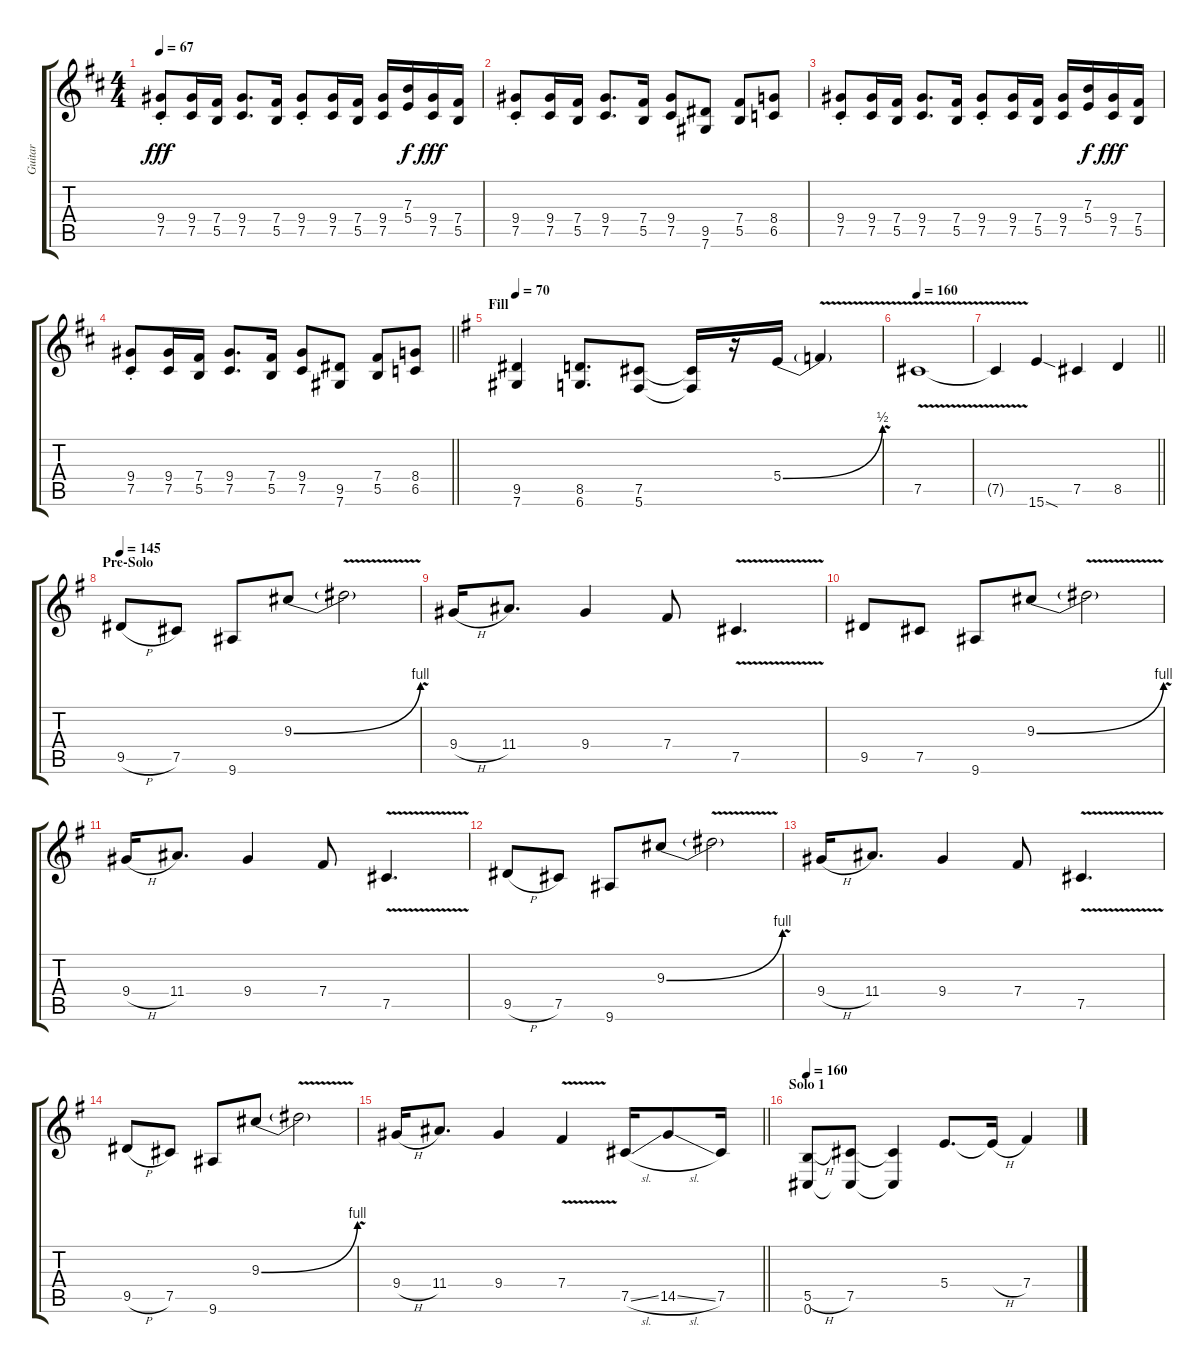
\track ("Guitar" "Guitar") {instrument distortionguitar}
\staff {score tabs}
\tuning (Db4 Ab3 E3 B2 Gb2 Db2) {hide}
\ts (4 4)
\tempo 67
\clef g2
\ks d
(9.4{st} 7.5{st}).8{dy fff} (9.4 7.5).16 (7.4 5.5).16 (9.4 7.5).8{d} (7.4 5.5).16 (9.4{st} 7.5{st}).8 (9.4 7.5).16 (7.4 5.5).16 (9.4 7.5).16 (7.3 5.4).16{dy f} (9.4 7.5).16{dy fff} (7.4 5.5).16 |
(9.4{st} 7.5{st}).8 (9.4 7.5).16 (7.4 5.5).16 (9.4 7.5).8{d} (7.4 5.5).16 (9.4 7.5).8 (9.5 7.6).8 (7.4 5.5).8 (8.4 6.5).8 |
(9.4{st} 7.5{st}).8 (9.4 7.5).16 (7.4 5.5).16 (9.4 7.5).8{d} (7.4 5.5).16 (9.4{st} 7.5{st}).8 (9.4 7.5).16 (7.4 5.5).16 (9.4 7.5).16 (7.3 5.4).16{dy f} (9.4 7.5).16{dy fff} (7.4 5.5).16 |
\barLineRight lightlight
(9.4{st} 7.5{st}).8 (9.4 7.5).16 (7.4 5.5).16 (9.4 7.5).8{d} (7.4 5.5).16 (9.4 7.5).8 (9.5 7.6).8 (7.4 5.5).8 (8.4 6.5).8 |
\section ("" "Fill")
\tempo 70
\ks g
(9.5 7.6).4 (8.5 6.6).8{d} (7.5 5.6).8 (7.5{t} 5.6{t}).16 r.16 5.4{be (bend 0 0 60 2)}.16 5.4{v t}.4 |
\tempo 160
7.5{v}.1 |
\barLineRight lightlight
7.5{v t}.4 15.6{sod}.4 7.5.4 8.5.4 |
\section ("" "Pre-Solo")
\tempo 145
9.5{h}.8 7.5.8 9.6.8 9.3{be (bend 0 0 60 4)}.8 9.3{v t}.2 |
9.4{h}.16 11.4.8{d} 9.4.4 7.4.8 7.5{v}.4{d} |
9.5.8 7.5.8 9.6.8 9.3{be (bend 0 0 60 4)}.8 9.3{v t}.2 |
9.4{h}.16 11.4.8{d} 9.4.4 7.4.8 7.5{v}.4{d} |
9.5{h}.8 7.5.8 9.6.8 9.3{be (bend 0 0 60 4)}.8 9.3{v t}.2 |
9.4{h}.16 11.4.8{d} 9.4.4 7.4.8 7.5{v}.4{d} |
9.5{h}.8 7.5.8 9.6.8 9.3{be (bend 0 0 60 4)}.8 9.3{v t}.2 |
\barLineRight lightlight
9.4{h}.16 11.4.8{d} 9.4.4 7.4{v}.4 7.5{sl}.16 14.5{sl}.8 7.5.16 |
\section ("" "Solo 1")
\tempo 160
(5.5{h} 0.6).8 (7.5 0.6{t}).8 (7.5{t} 0.6{t}).4 5.4.8{d} 5.4{h t}.16 7.4.4
